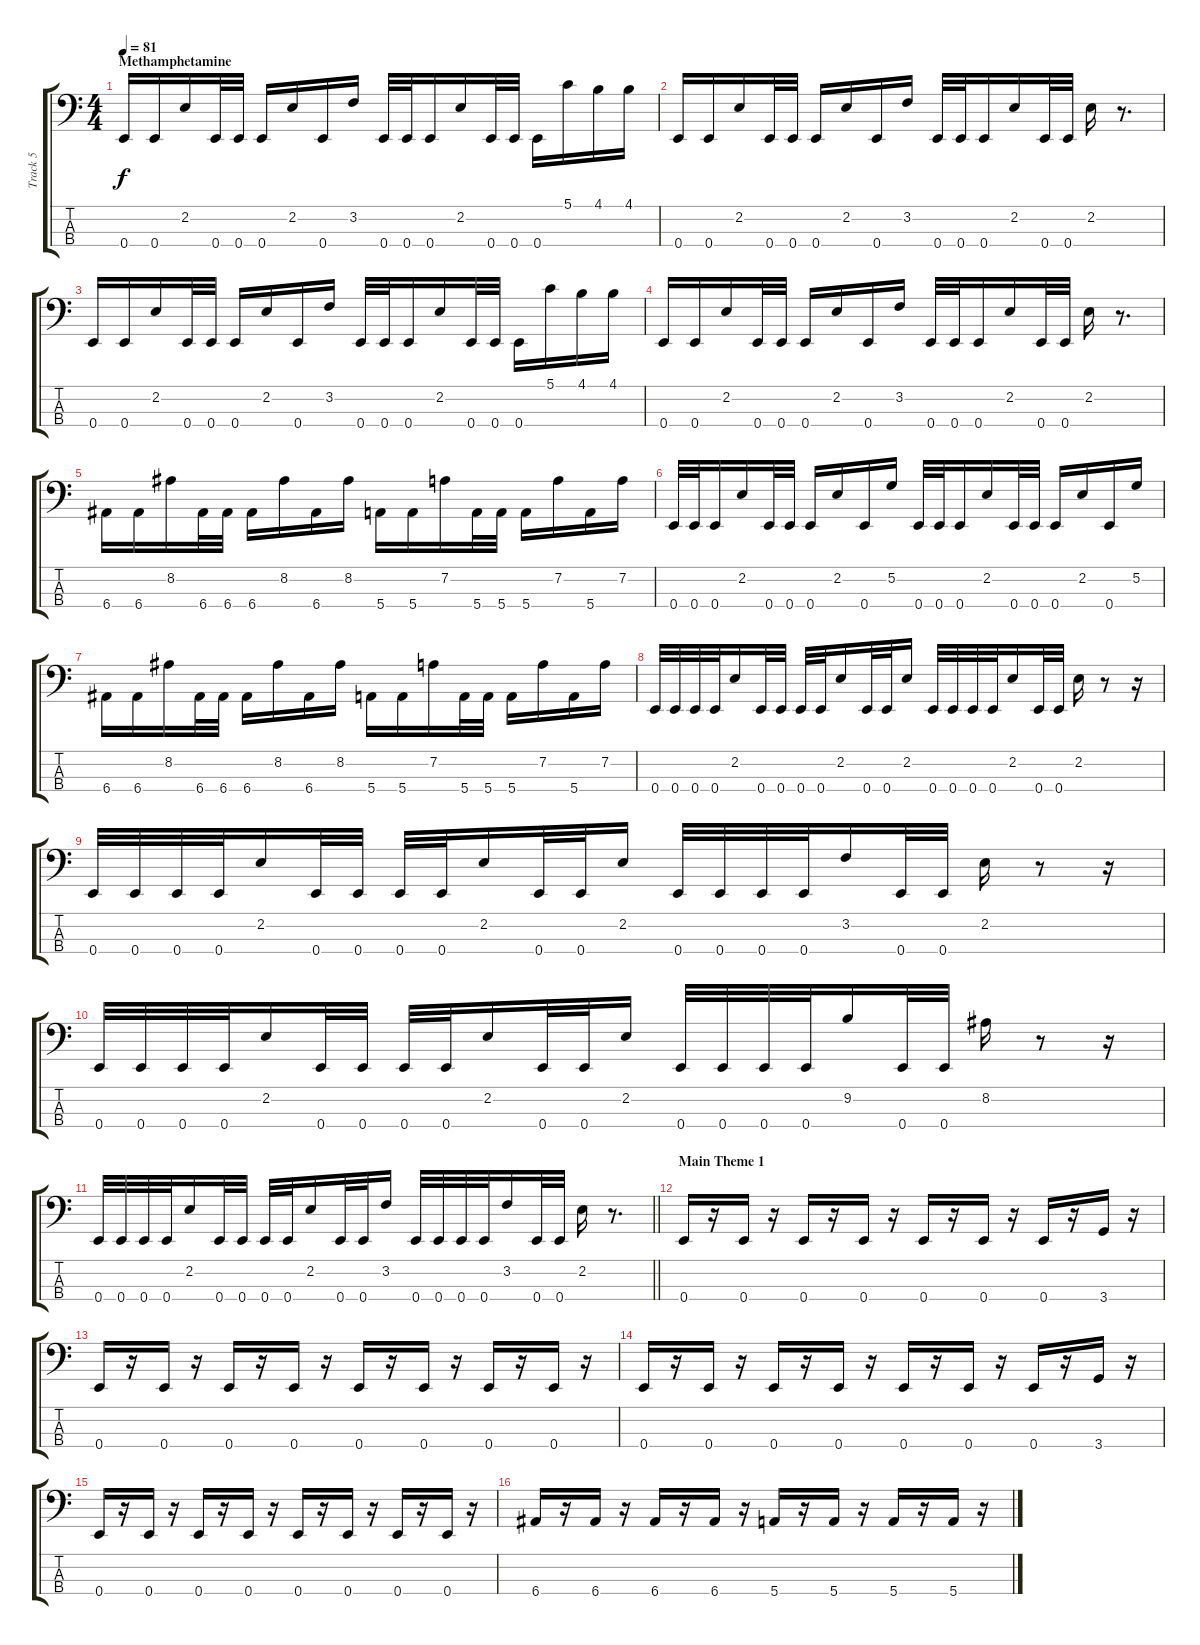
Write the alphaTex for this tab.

\track ("Track 5" "Track 5") {instrument electricbassfinger}
\staff {score tabs}
\tuning (G2 D2 A1 E1) {hide}
\ts (4 4)
\section ("" "Methamphetamine")
\tempo 81
\clef f4
\ks c
0.4.16{dy f} 0.4.16 2.2.16 0.4.32 0.4.32 0.4.16 2.2.16 0.4.16 3.2.16 0.4.32 0.4.32 0.4.16 2.2.16 0.4.32 0.4.32 0.4.16 5.1.16 4.1.16 4.1.16 |
0.4.16 0.4.16 2.2.16 0.4.32 0.4.32 0.4.16 2.2.16 0.4.16 3.2.16 0.4.32 0.4.32 0.4.16 2.2.16 0.4.32 0.4.32 2.2.16 r.8{d} |
0.4.16 0.4.16 2.2.16 0.4.32 0.4.32 0.4.16 2.2.16 0.4.16 3.2.16 0.4.32 0.4.32 0.4.16 2.2.16 0.4.32 0.4.32 0.4.16 5.1.16 4.1.16 4.1.16 |
0.4.16 0.4.16 2.2.16 0.4.32 0.4.32 0.4.16 2.2.16 0.4.16 3.2.16 0.4.32 0.4.32 0.4.16 2.2.16 0.4.32 0.4.32 2.2.16 r.8{d} |
6.4.16 6.4.16 8.2.16 6.4.32 6.4.32 6.4.16 8.2.16 6.4.16 8.2.16 5.4.16 5.4.16 7.2.16 5.4.32 5.4.32 5.4.16 7.2.16 5.4.16 7.2.16 |
0.4.32 0.4.32 0.4.16 2.2.16 0.4.32 0.4.32 0.4.16 2.2.16 0.4.16 5.2.16 0.4.32 0.4.32 0.4.16 2.2.16 0.4.32 0.4.32 0.4.16 2.2.16 0.4.16 5.2.16 |
6.4.16 6.4.16 8.2.16 6.4.32 6.4.32 6.4.16 8.2.16 6.4.16 8.2.16 5.4.16 5.4.16 7.2.16 5.4.32 5.4.32 5.4.16 7.2.16 5.4.16 7.2.16 |
0.4.32 0.4.32 0.4.32 0.4.32 2.2.16 0.4.32 0.4.32 0.4.32 0.4.32 2.2.16 0.4.32 0.4.32 2.2.16 0.4.32 0.4.32 0.4.32 0.4.32 2.2.16 0.4.32 0.4.32 2.2.16 r.8 r.16 |
0.4.32 0.4.32 0.4.32 0.4.32 2.2.16 0.4.32 0.4.32 0.4.32 0.4.32 2.2.16 0.4.32 0.4.32 2.2.16 0.4.32 0.4.32 0.4.32 0.4.32 3.2.16 0.4.32 0.4.32 2.2.16 r.8 r.16 |
0.4.32 0.4.32 0.4.32 0.4.32 2.2.16 0.4.32 0.4.32 0.4.32 0.4.32 2.2.16 0.4.32 0.4.32 2.2.16 0.4.32 0.4.32 0.4.32 0.4.32 9.2.16 0.4.32 0.4.32 8.2.16 r.8 r.16 |
\barLineRight lightlight
0.4.32 0.4.32 0.4.32 0.4.32 2.2.16 0.4.32 0.4.32 0.4.32 0.4.32 2.2.16 0.4.32 0.4.32 3.2.16 0.4.32 0.4.32 0.4.32 0.4.32 3.2.16 0.4.32 0.4.32 2.2.16 r.8{d} |
\section ("" "Main Theme 1")
0.4.16 r.16 0.4.16 r.16 0.4.16 r.16 0.4.16 r.16 0.4.16 r.16 0.4.16 r.16 0.4.16 r.16 3.4.16 r.16 |
0.4.16 r.16 0.4.16 r.16 0.4.16 r.16 0.4.16 r.16 0.4.16 r.16 0.4.16 r.16 0.4.16 r.16 0.4.16 r.16 |
0.4.16 r.16 0.4.16 r.16 0.4.16 r.16 0.4.16 r.16 0.4.16 r.16 0.4.16 r.16 0.4.16 r.16 3.4.16 r.16 |
0.4.16 r.16 0.4.16 r.16 0.4.16 r.16 0.4.16 r.16 0.4.16 r.16 0.4.16 r.16 0.4.16 r.16 0.4.16 r.16 |
6.4.16 r.16 6.4.16 r.16 6.4.16 r.16 6.4.16 r.16 5.4.16 r.16 5.4.16 r.16 5.4.16 r.16 5.4.16 r.16
